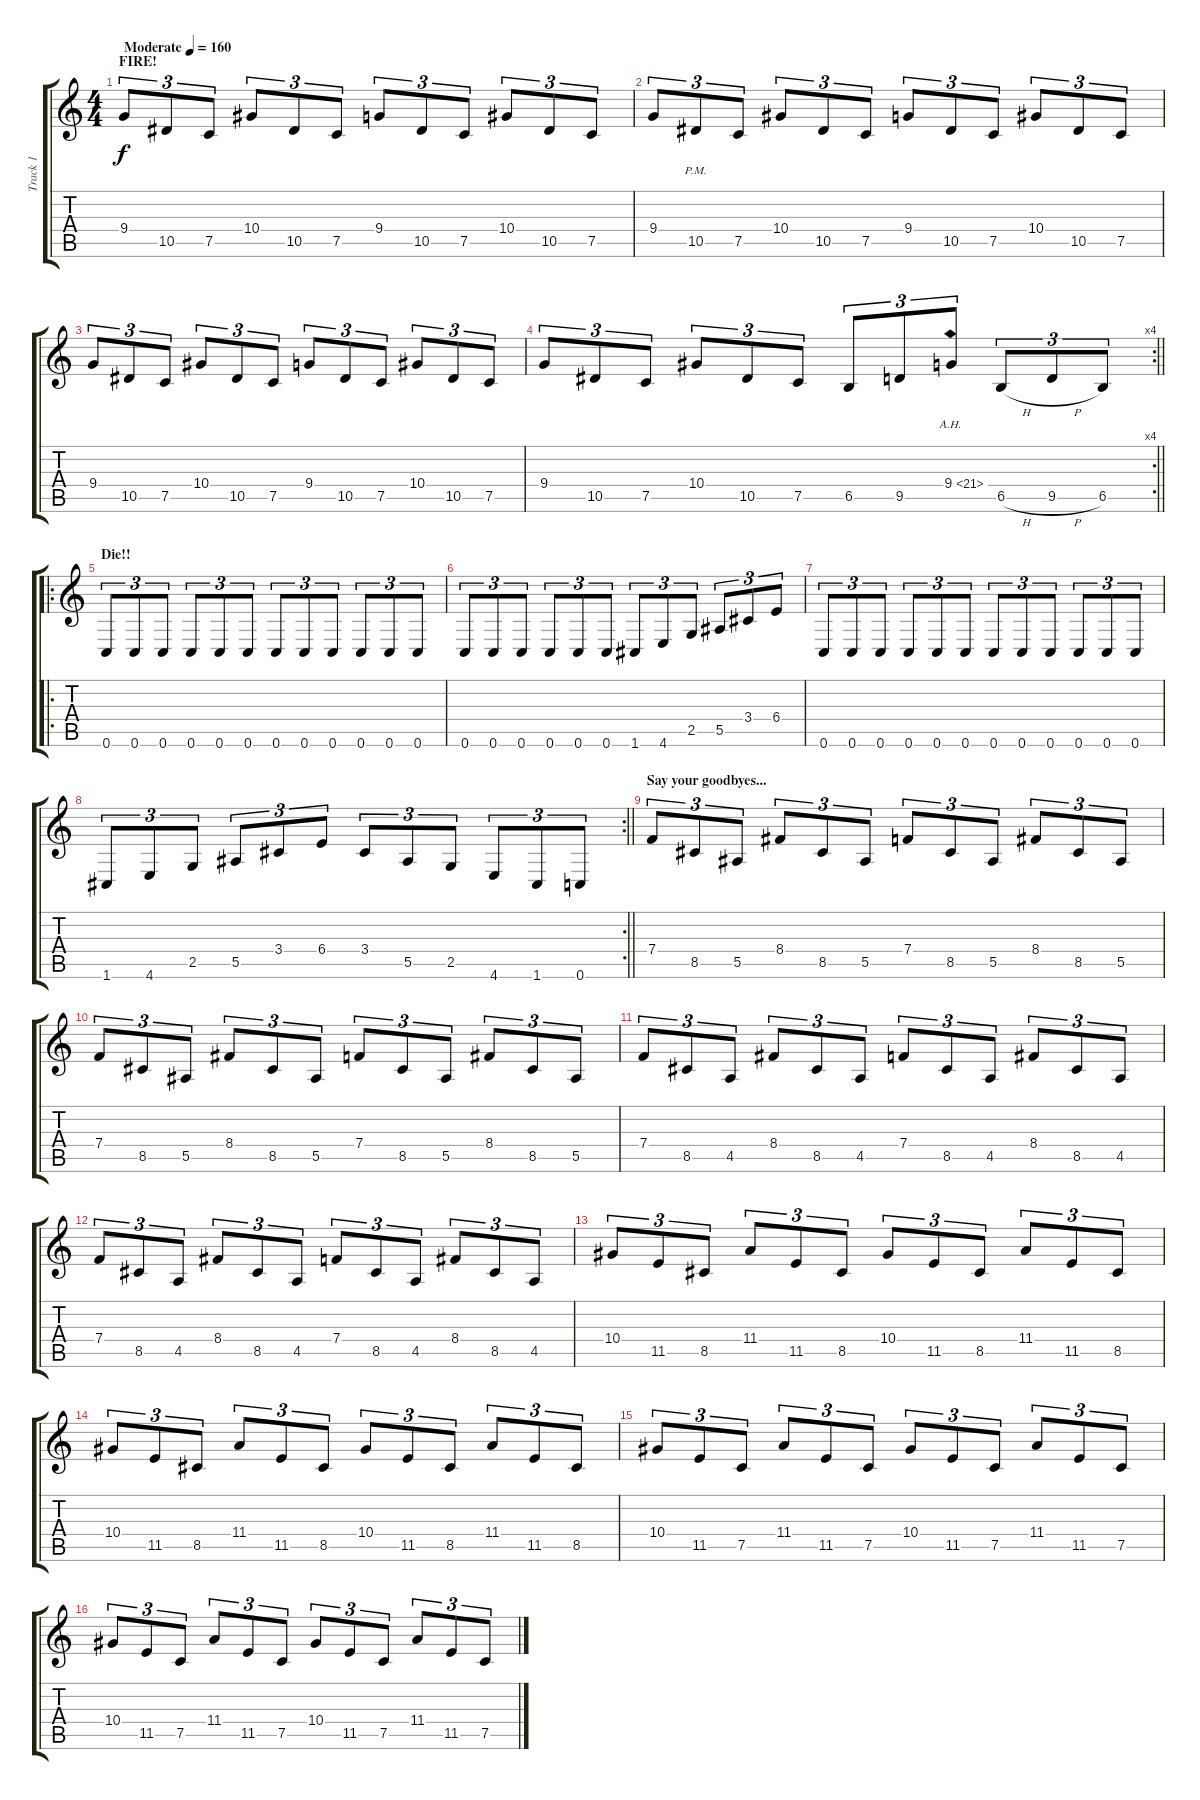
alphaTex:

\track ("Track 1" "Track 1") {instrument distortionguitar}
\staff {score tabs}
\tuning (C4 G3 Eb3 Bb2 F2 C2) {hide}
\ts (4 4)
\section ("" "FIRE!")
\tempo (160 "Moderate")
\clef g2
\ks c
9.4.8{tu (3 2) dy f instrument distortionguitar} 10.5.8{tu (3 2)} 7.5.8{tu (3 2)} 10.4.8{tu (3 2)} 10.5.8{tu (3 2)} 7.5.8{tu (3 2)} 9.4.8{tu (3 2)} 10.5.8{tu (3 2)} 7.5.8{tu (3 2)} 10.4.8{tu (3 2)} 10.5.8{tu (3 2)} 7.5.8{tu (3 2)} |
9.4.8{tu (3 2)} 10.5{pm}.8{tu (3 2)} 7.5.8{tu (3 2)} 10.4.8{tu (3 2)} 10.5.8{tu (3 2)} 7.5.8{tu (3 2)} 9.4.8{tu (3 2)} 10.5.8{tu (3 2)} 7.5.8{tu (3 2)} 10.4.8{tu (3 2)} 10.5.8{tu (3 2)} 7.5.8{tu (3 2)} |
9.4.8{tu (3 2)} 10.5.8{tu (3 2)} 7.5.8{tu (3 2)} 10.4.8{tu (3 2)} 10.5.8{tu (3 2)} 7.5.8{tu (3 2)} 9.4.8{tu (3 2)} 10.5.8{tu (3 2)} 7.5.8{tu (3 2)} 10.4.8{tu (3 2)} 10.5.8{tu (3 2)} 7.5.8{tu (3 2)} |
\rc 4
\barLineRight lightlight
9.4.8{tu (3 2)} 10.5.8{tu (3 2)} 7.5.8{tu (3 2)} 10.4.8{tu (3 2)} 10.5.8{tu (3 2)} 7.5.8{tu (3 2)} 6.5.8{tu (3 2)} 9.5.8{tu (3 2)} 9.4{ah 12}.8{tu (3 2)} 6.5{h}.8{tu (3 2)} 9.5{h}.8{tu (3 2)} 6.5.8{tu (3 2)} |
\ro
\section ("" "Die!!")
0.6.8{tu (3 2)} 0.6.8{tu (3 2)} 0.6.8{tu (3 2)} 0.6.8{tu (3 2)} 0.6.8{tu (3 2)} 0.6.8{tu (3 2)} 0.6.8{tu (3 2)} 0.6.8{tu (3 2)} 0.6.8{tu (3 2)} 0.6.8{tu (3 2)} 0.6.8{tu (3 2)} 0.6.8{tu (3 2)} |
0.6.8{tu (3 2)} 0.6.8{tu (3 2)} 0.6.8{tu (3 2)} 0.6.8{tu (3 2)} 0.6.8{tu (3 2)} 0.6.8{tu (3 2)} 1.6.8{tu (3 2)} 4.6.8{tu (3 2)} 2.5.8{tu (3 2)} 5.5.8{tu (3 2)} 3.4.8{tu (3 2)} 6.4.8{tu (3 2)} |
0.6.8{tu (3 2)} 0.6.8{tu (3 2)} 0.6.8{tu (3 2)} 0.6.8{tu (3 2)} 0.6.8{tu (3 2)} 0.6.8{tu (3 2)} 0.6.8{tu (3 2)} 0.6.8{tu (3 2)} 0.6.8{tu (3 2)} 0.6.8{tu (3 2)} 0.6.8{tu (3 2)} 0.6.8{tu (3 2)} |
\rc 2
\barLineRight lightlight
1.6.8{tu (3 2)} 4.6.8{tu (3 2)} 2.5.8{tu (3 2)} 5.5.8{tu (3 2)} 3.4.8{tu (3 2)} 6.4.8{tu (3 2)} 3.4.8{tu (3 2)} 5.5.8{tu (3 2)} 2.5.8{tu (3 2)} 4.6.8{tu (3 2)} 1.6.8{tu (3 2)} 0.6.8{tu (3 2)} |
\section ("" "Say your goodbyes...")
7.4.8{tu (3 2)} 8.5.8{tu (3 2)} 5.5.8{tu (3 2)} 8.4.8{tu (3 2)} 8.5.8{tu (3 2)} 5.5.8{tu (3 2)} 7.4.8{tu (3 2)} 8.5.8{tu (3 2)} 5.5.8{tu (3 2)} 8.4.8{tu (3 2)} 8.5.8{tu (3 2)} 5.5.8{tu (3 2)} |
7.4.8{tu (3 2)} 8.5.8{tu (3 2)} 5.5.8{tu (3 2)} 8.4.8{tu (3 2)} 8.5.8{tu (3 2)} 5.5.8{tu (3 2)} 7.4.8{tu (3 2)} 8.5.8{tu (3 2)} 5.5.8{tu (3 2)} 8.4.8{tu (3 2)} 8.5.8{tu (3 2)} 5.5.8{tu (3 2)} |
7.4.8{tu (3 2)} 8.5.8{tu (3 2)} 4.5.8{tu (3 2)} 8.4.8{tu (3 2)} 8.5.8{tu (3 2)} 4.5.8{tu (3 2)} 7.4.8{tu (3 2)} 8.5.8{tu (3 2)} 4.5.8{tu (3 2)} 8.4.8{tu (3 2)} 8.5.8{tu (3 2)} 4.5.8{tu (3 2)} |
7.4.8{tu (3 2)} 8.5.8{tu (3 2)} 4.5.8{tu (3 2)} 8.4.8{tu (3 2)} 8.5.8{tu (3 2)} 4.5.8{tu (3 2)} 7.4.8{tu (3 2)} 8.5.8{tu (3 2)} 4.5.8{tu (3 2)} 8.4.8{tu (3 2)} 8.5.8{tu (3 2)} 4.5.8{tu (3 2)} |
10.4.8{tu (3 2)} 11.5.8{tu (3 2)} 8.5.8{tu (3 2)} 11.4.8{tu (3 2)} 11.5.8{tu (3 2)} 8.5.8{tu (3 2)} 10.4.8{tu (3 2)} 11.5.8{tu (3 2)} 8.5.8{tu (3 2)} 11.4.8{tu (3 2)} 11.5.8{tu (3 2)} 8.5.8{tu (3 2)} |
10.4.8{tu (3 2)} 11.5.8{tu (3 2)} 8.5.8{tu (3 2)} 11.4.8{tu (3 2)} 11.5.8{tu (3 2)} 8.5.8{tu (3 2)} 10.4.8{tu (3 2)} 11.5.8{tu (3 2)} 8.5.8{tu (3 2)} 11.4.8{tu (3 2)} 11.5.8{tu (3 2)} 8.5.8{tu (3 2)} |
10.4.8{tu (3 2)} 11.5.8{tu (3 2)} 7.5.8{tu (3 2)} 11.4.8{tu (3 2)} 11.5.8{tu (3 2)} 7.5.8{tu (3 2)} 10.4.8{tu (3 2)} 11.5.8{tu (3 2)} 7.5.8{tu (3 2)} 11.4.8{tu (3 2)} 11.5.8{tu (3 2)} 7.5.8{tu (3 2)} |
10.4.8{tu (3 2)} 11.5.8{tu (3 2)} 7.5.8{tu (3 2)} 11.4.8{tu (3 2)} 11.5.8{tu (3 2)} 7.5.8{tu (3 2)} 10.4.8{tu (3 2)} 11.5.8{tu (3 2)} 7.5.8{tu (3 2)} 11.4.8{tu (3 2)} 11.5.8{tu (3 2)} 7.5.8{tu (3 2)}
